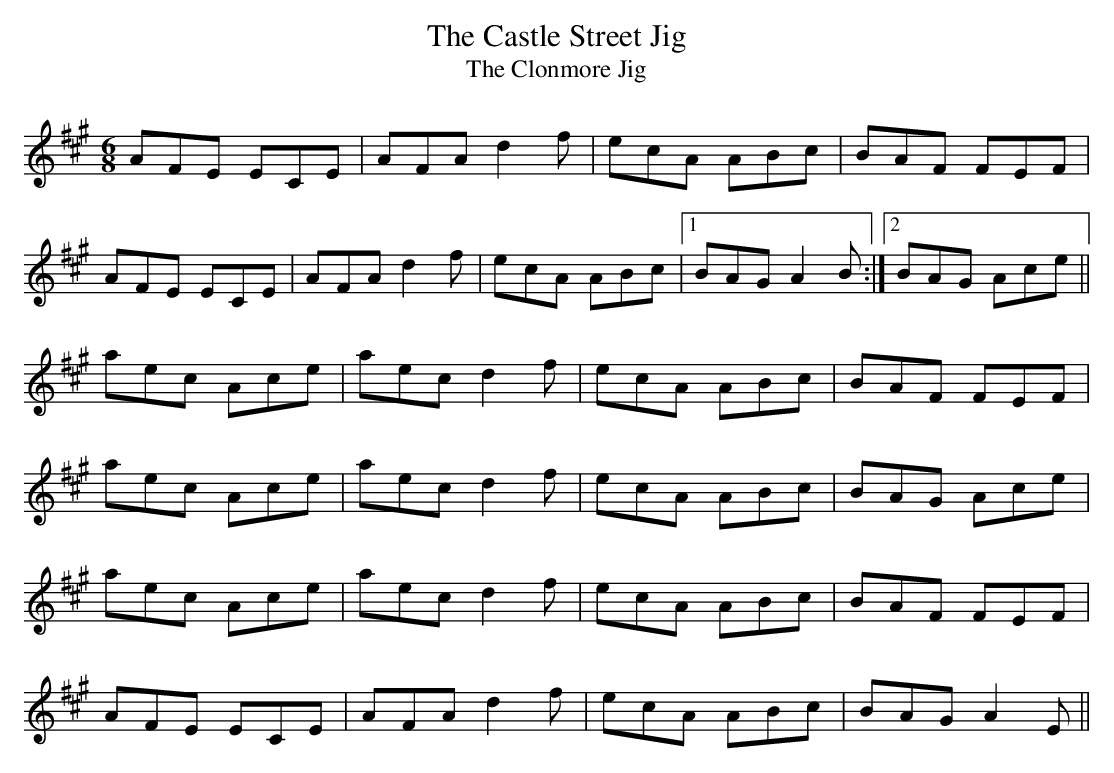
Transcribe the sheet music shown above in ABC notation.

X:1
T:Castle Street Jig, The
T:Clonmore Jig, The
M:6/8
K:A
AFE ECE | AFA d2f | ecA ABc | BAF FEF |
AFE ECE | AFA d2f | ecA ABc |1 BAG A2B :|2 BAG Ace ||
aec Ace | aec d2f | ecA ABc | BAF FEF |
aec Ace | aec d2f | ecA ABc | BAG Ace |
aec Ace | aec d2f | ecA ABc | BAF FEF |
AFE ECE | AFA d2f | ecA ABc | BAG A2E ||
